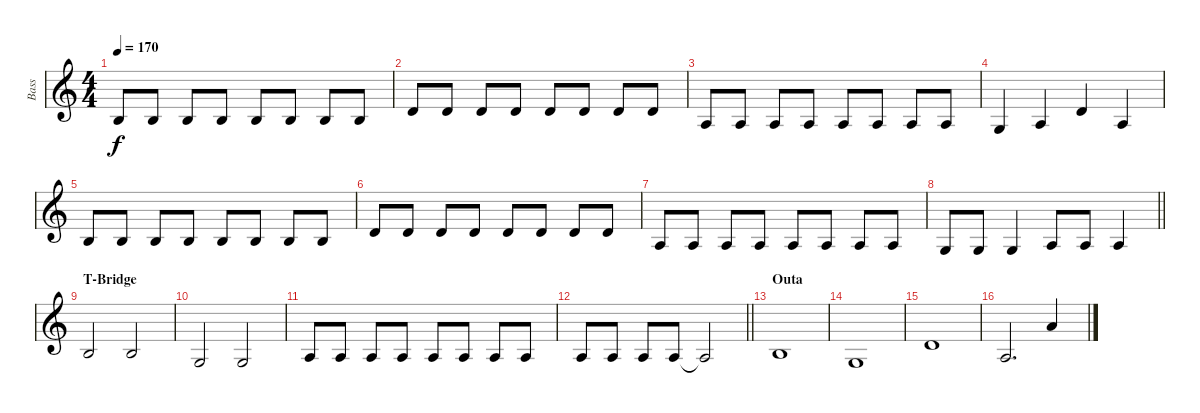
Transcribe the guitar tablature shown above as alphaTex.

\track ("Bass" "Bass") {instrument electricbassfinger}
\staff {score}
\tuning (E4 B3 G3 D3 A2 E2) {hide}
\ts (4 4)
\tempo 170
\clef g2
\ks c
2.5.8{dy f} 2.5.8 2.5.8 2.5.8 2.5.8 2.5.8 2.5.8 2.5.8 |
5.5.8 5.5.8 5.5.8 5.5.8 5.5.8 5.5.8 5.5.8 5.5.8 |
0.5.8 0.5.8 0.5.8 0.5.8 0.5.8 0.5.8 0.5.8 0.5.8 |
3.6.4 5.6.4 5.5.4 0.5.4 |
2.5.8 2.5.8 2.5.8 2.5.8 2.5.8 2.5.8 2.5.8 2.5.8 |
5.5.8 5.5.8 5.5.8 5.5.8 5.5.8 5.5.8 5.5.8 5.5.8 |
0.5.8 0.5.8 0.5.8 0.5.8 0.5.8 0.5.8 0.5.8 0.5.8 |
\barLineRight lightlight
3.6.8 3.6.8 3.6.4 5.6.8 5.6.8 5.6.4 |
\section ("" "T-Bridge")
2.5.2 2.5.2 |
3.6.2 3.6.2 |
0.5.8 0.5.8 0.5.8 0.5.8 0.5.8 0.5.8 0.5.8 0.5.8 |
\barLineRight lightlight
0.5.8 0.5.8 0.5.8 0.5.8 0.5{t}.2 |
\section ("" "Outa")
2.5.1 |
3.6.1 |
5.5.1 |
5.6.2{d} 12.5{ss}.4
